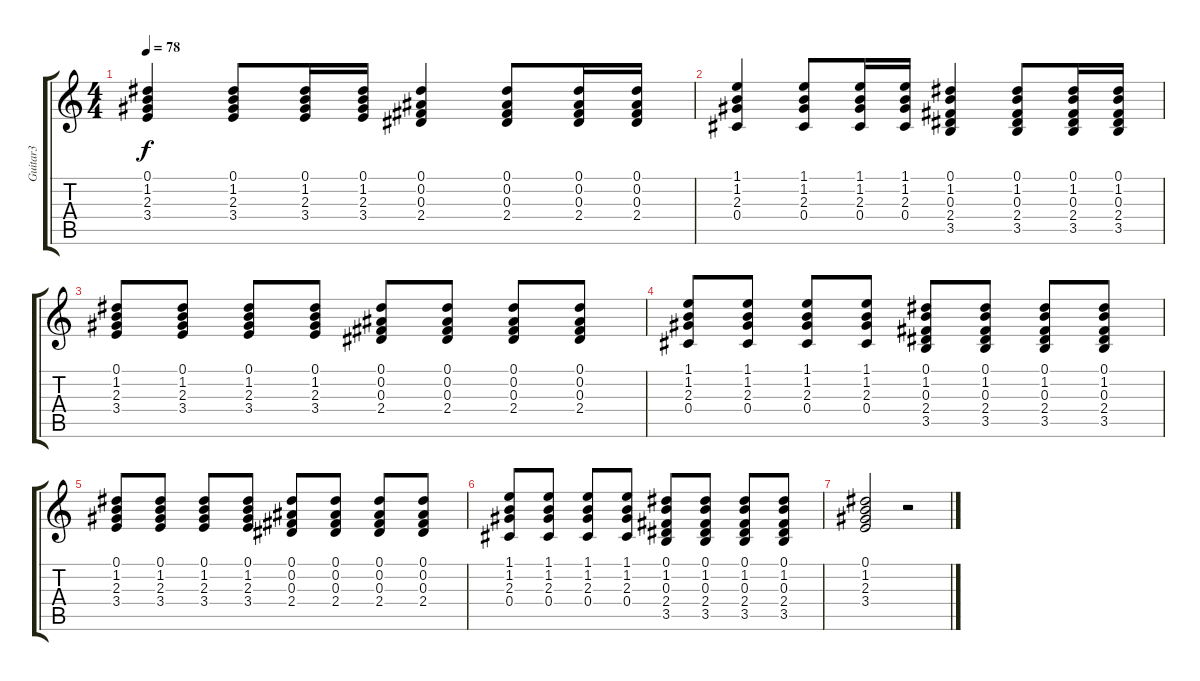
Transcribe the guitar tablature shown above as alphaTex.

\track ("Guitar3" "Guitar3") {instrument distortionguitar}
\staff {score tabs}
\tuning (Eb4 Bb3 Gb3 Db3 Ab2 Eb2) {hide}
\ts (4 4)
\tempo 78
\clef g2
\ks c
(0.1 1.2 2.3 3.4).4{dy f} (0.1 1.2 2.3 3.4).8 (0.1 1.2 2.3 3.4).16 (0.1 1.2 2.3 3.4).16 (0.1 0.2 0.3 2.4).4 (0.1 0.2 0.3 2.4).8 (0.1 0.2 0.3 2.4).16 (0.1 0.2 0.3 2.4).16 |
(1.1 1.2 2.3 0.4).4 (1.1 1.2 2.3 0.4).8 (1.1 1.2 2.3 0.4).16 (1.1 1.2 2.3 0.4).16 (0.1 1.2 0.3 2.4 3.5).4 (0.1 1.2 0.3 2.4 3.5).8 (0.1 1.2 0.3 2.4 3.5).16 (0.1 1.2 0.3 2.4 3.5).16 |
(0.1 1.2 2.3 3.4).8 (0.1 1.2 2.3 3.4).8 (0.1 1.2 2.3 3.4).8 (0.1 1.2 2.3 3.4).8 (0.1 0.2 0.3 2.4).8 (0.1 0.2 0.3 2.4).8 (0.1 0.2 0.3 2.4).8 (0.1 0.2 0.3 2.4).8 |
(1.1 1.2 2.3 0.4).8 (1.1 1.2 2.3 0.4).8 (1.1 1.2 2.3 0.4).8 (1.1 1.2 2.3 0.4).8 (0.1 1.2 0.3 2.4 3.5).8 (0.1 1.2 0.3 2.4 3.5).8 (0.1 1.2 0.3 2.4 3.5).8 (0.1 1.2 0.3 2.4 3.5).8 |
(0.1 1.2 2.3 3.4).8 (0.1 1.2 2.3 3.4).8 (0.1 1.2 2.3 3.4).8 (0.1 1.2 2.3 3.4).8 (0.1 0.2 0.3 2.4).8 (0.1 0.2 0.3 2.4).8 (0.1 0.2 0.3 2.4).8 (0.1 0.2 0.3 2.4).8 |
(1.1 1.2 2.3 0.4).8 (1.1 1.2 2.3 0.4).8 (1.1 1.2 2.3 0.4).8 (1.1 1.2 2.3 0.4).8 (0.1 1.2 0.3 2.4 3.5).8 (0.1 1.2 0.3 2.4 3.5).8 (0.1 1.2 0.3 2.4 3.5).8 (0.1 1.2 0.3 2.4 3.5).8 |
(0.1 1.2 2.3 3.4).2 r.2
